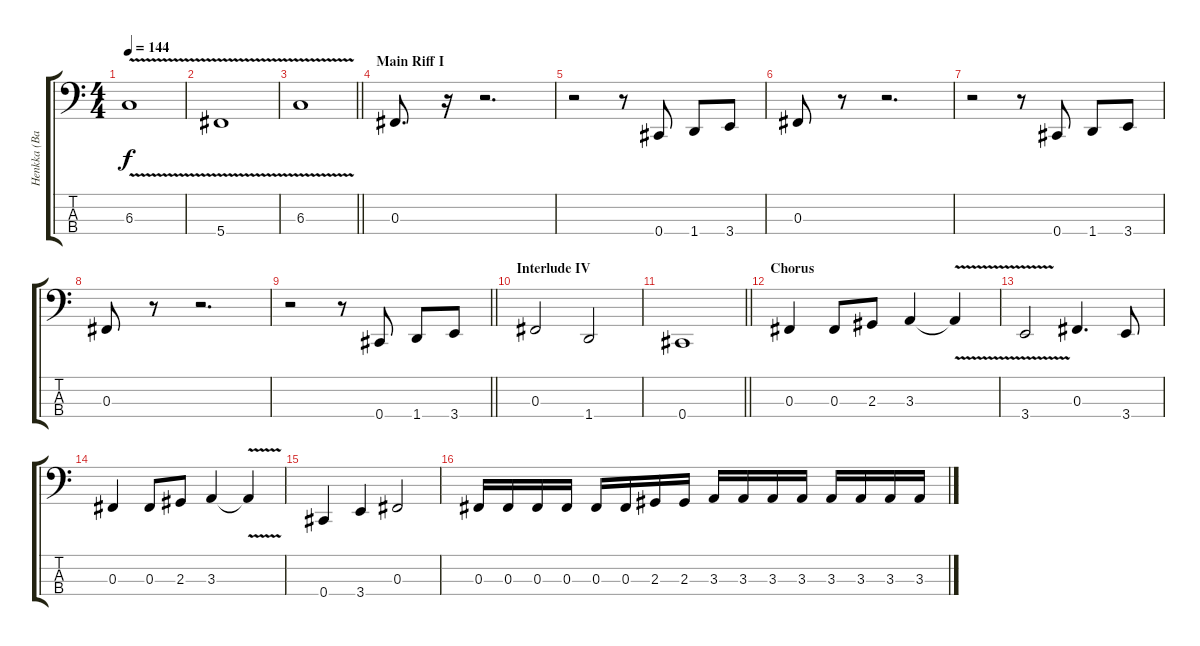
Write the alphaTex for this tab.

\track ("Henkka (Bass)" "Henkka (Ba") {instrument electricbasspick}
\staff {score tabs}
\tuning (E2 B1 Gb1 Db1) {hide}
\ts (4 4)
\tempo 144
\clef f4
\ks c
6.3{v}.1{dy f} |
5.4{v}.1 |
\barLineRight lightlight
6.3{v}.1 |
\section ("" "Main Riff I")
0.3.8{d} r.16 r.2{d} |
r.2 r.8 0.4.8 1.4.8 3.4.8 |
0.3.8 r.8 r.2{d} |
r.2 r.8 0.4.8 1.4.8 3.4.8 |
0.3.8 r.8 r.2{d} |
\barLineRight lightlight
r.2 r.8 0.4.8 1.4.8 3.4.8 |
\section ("" "Interlude IV")
0.3.2 1.4.2 |
\barLineRight lightlight
0.4.1 |
\section ("" "Chorus")
0.3.4 0.3.8 2.3.8 3.3.4 3.3{v t}.4 |
3.4{v}.2 0.3.4{d} 3.4.8 |
0.3.4 0.3.8 2.3.8 3.3.4 3.3{v t}.4 |
0.4.4 3.4.4 0.3.2 |
0.3.16 0.3.16 0.3.16 0.3.16 0.3.16 0.3.16 2.3.16 2.3.16 3.3.16 3.3.16 3.3.16 3.3.16 3.3.16 3.3.16 3.3.16 3.3.16
